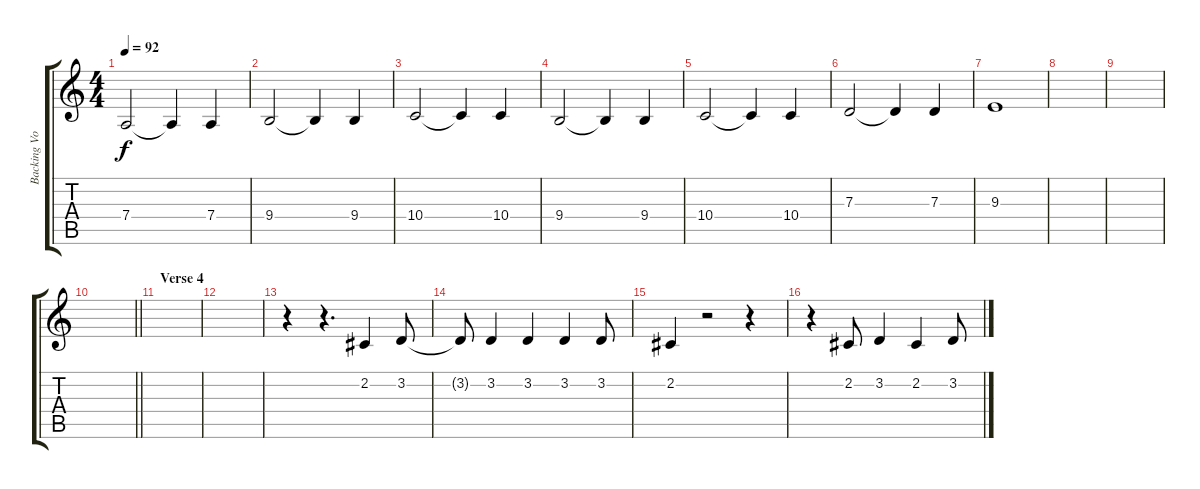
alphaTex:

\track ("Backing Vocals" "Backing Vo") {instrument tenorsax}
\staff {score tabs}
\tuning (E4 B3 G3 D3 A2 E2) {hide}
\ts (4 4)
\tempo 92
\clef g2
\ks c
7.4.2{dy f} 7.4{t}.4 7.4.4 |
9.4.2 9.4{t}.4 9.4.4 |
10.4.2 10.4{t}.4 10.4.4 |
9.4.2 9.4{t}.4 9.4.4 |
10.4.2 10.4{t}.4 10.4.4 |
7.3.2 7.3{t}.4 7.3.4 |
9.3.1 |
|
|
\barLineRight lightlight
|
\section ("" "Verse 4")
|
|
r.4 r.4{d} 2.2.4 3.2.8 |
3.2{t}.8 3.2.4 3.2.4 3.2.4 3.2.8 |
2.2.4 r.2 r.4 |
r.4 2.2.8 3.2.4 2.2.4 3.2.8
